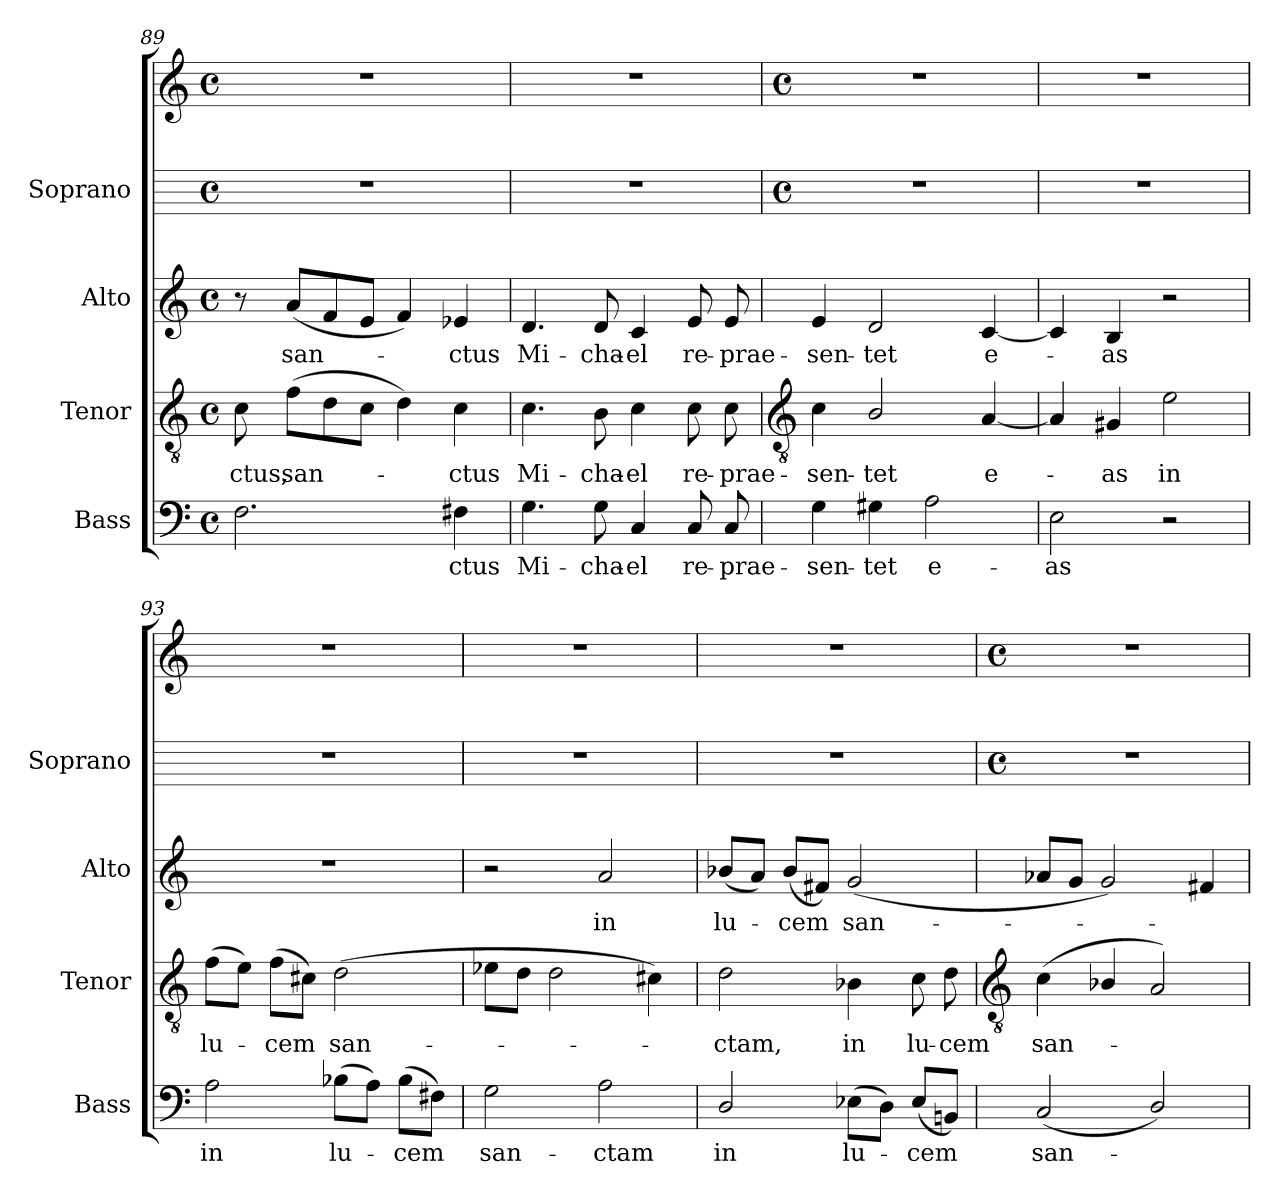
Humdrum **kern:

**kern	**text	**kern	**text	**kern	**text	**kern	**kern
*part4	*part4	*part3	*part3	*part2	*part2	*part1	*part1
*staff5	*staff5	*staff4	*staff4	*staff3	*staff3	*staff2	*staff1
*I"Bass	*	*I"Tenor	*	*I"Alto	*	*I"Soprano	*
*I'Bass	*	*I'Tenor	*	*I'Alto	*	*I'Soprano	*
*clefF4	*	*clefGv2	*	*clefG2	*	*	*clefG2
*k[]	*	*k[]	*	*k[]	*	*k[]	*k[]
*C:	*	*C:	*	*C:	*	*C:	*C:
*M4/4	*	*M4/4	*	*M4/4	*	*M4/4	*M4/4
*met(c)	*	*met(c)	*	*met(c)	*	*met(c)	*met(c)
=89	=89	=89	=89	=89	=89	=89	=89
!	!	!	!LO:LY:b	!	!	!	!
2.F	.	8c	ctus,	8r	.	1r	1r
!	!	!	!LO:LY:b	!	!LO:LY:b	!	!
.	.	(>8fL	san-	(<8aL	san-	.	.
.	.	8d	.	8f	.	.	.
.	.	8cJ	.	8eJ	.	.	.
.	.	4d)	.	4f)	.	.	.
!	!LO:LY:b	!	!LO:LY:b	!	!LO:LY:b	!	!
4F#X	ctus	4c	ctus	4e-X	ctus	.	.
=90	=90	=90	=90	=90	=90	=90	=90
!	!LO:LY:b	!	!LO:LY:b	!	!LO:LY:b	!	!
4.G	Mi-	4.c	Mi-	4.d	Mi-	1r	1r
!	!LO:LY:b	!	!LO:LY:b	!	!LO:LY:b	!	!
8G	-cha-	8B	-cha-	8d	-cha-	.	.
!	!LO:LY:b	!	!LO:LY:b	!	!LO:LY:b	!	!
4C	-el	4c	-el	4c	-el	.	.
!	!LO:LY:b	!	!LO:LY:b	!	!LO:LY:b	!	!
8C	re-	8c	re-	8e	re-	.	.
!	!LO:LY:b	!	!LO:LY:b	!	!LO:LY:b	!	!
8C	-prae-	8c	-prae-	8e	-prae-	.	.
!!LO:LB:g=z
=91	=91	=91	=91	=91	=91	=91	=91
*	*	*clefGv2	*	*	*	*	*
*	*	*	*	*	*	*M4/4	*M4/4
*	*	*	*	*	*	*met(c)	*met(c)
!	!LO:LY:b	!	!LO:LY:b	!	!LO:LY:b	!	!
4G	-sen-	4c	-sen-	4e	-sen-	1r	1r
!	!LO:LY:b	!	!LO:LY:b	!	!LO:LY:b	!	!
4G#X	-tet	2B/	-tet	2d	-tet	.	.
!	!LO:LY:b	!	!	!	!	!	!
2A	e-	.	.	.	.	.	.
!	!	!	!LO:LY:b	!	!LO:LY:b	!	!
.	.	[4A	e-	[4c	e-	.	.
=92	=92	=92	=92	=92	=92	=92	=92
!	!LO:LY:b	!	!	!	!	!	!
2E	-as	4A]	.	4c]	.	1r	1r
!	!	!	!LO:LY:b	!	!LO:LY:b	!	!
.	.	4G#X	as	4B	as	.	.
!	!	!	!LO:LY:b	!	!	!	!
2r	.	2e	in	2r	.	.	.
=93	=93	=93	=93	=93	=93	=93	=93
!	!LO:LY:b	!	!LO:LY:b	!	!	!	!
2A	in	(>8fL	lu-	1r	.	1r	1r
.	.	8eJ)	.	.	.	.	.
!	!	!	!LO:LY:b	!	!	!	!
.	.	(>8fL	cem	.	.	.	.
.	.	8c#XJ)	.	.	.	.	.
!	!LO:LY:b	!	!LO:LY:b	!	!	!	!
(>8B-XL	lu-	(>2d	san-	.	.	.	.
8AJ)	.	.	.	.	.	.	.
!	!LO:LY:b	!	!	!	!	!	!
(>8B-L	cem	.	.	.	.	.	.
8F#XJ)	.	.	.	.	.	.	.
=94	=94	=94	=94	=94	=94	=94	=94
!	!LO:LY:b	!	!	!	!	!	!
2G	san-	8e-XL	.	2r	.	1r	1r
.	.	8dJ	.	.	.	.	.
.	.	2d	.	.	.	.	.
!	!LO:LY:b	!	!	!	!LO:LY:b	!	!
2A	-ctam	.	.	2a	in	.	.
.	.	4c#X)	.	.	.	.	.
=95	=95	=95	=95	=95	=95	=95	=95
!	!LO:LY:b	!	!LO:LY:b	!	!LO:LY:b	!	!
2D/	in	2d	ctam,	(<8b-XL	lu-	1r	1r
.	.	.	.	8aJ)	.	.	.
!	!	!	!	!	!LO:LY:b	!	!
.	.	.	.	(<8b-L	cem	.	.
.	.	.	.	8f#XJ)	.	.	.
!	!LO:LY:b	!	!LO:LY:b	!	!LO:LY:b	!	!
(>8E-XL	lu-	4B-X	in	(<2g	san-	.	.
8DJ)	.	.	.	.	.	.	.
!	!LO:LY:b	!	!LO:LY:b	!	!	!	!
(<8E-L	cem	8c	lu-	.	.	.	.
!	!	!	!LO:LY:b	!	!	!	!
8BBnJ)	.	8d	-cem	.	.	.	.
!!LO:LB:g=z
=96	=96	=96	=96	=96	=96	=96	=96
*	*	*clefGv2	*	*	*	*	*
*	*	*	*	*	*	*M4/4	*M4/4
*	*	*	*	*	*	*met(c)	*met(c)
!	!LO:LY:b	!	!LO:LY:b	!	!	!	!
(<2C	san-	(<4c	san-	8a-XL	.	1r	1r
.	.	.	.	8gJ	.	.	.
.	.	4B-X/	.	2g)	.	.	.
2D/)	.	2A)	.	.	.	.	.
.	.	.	.	4f#X	.	.	.
=	=	=	=	=	=	=	=
*-	*-	*-	*-	*-	*-	*-	*-
